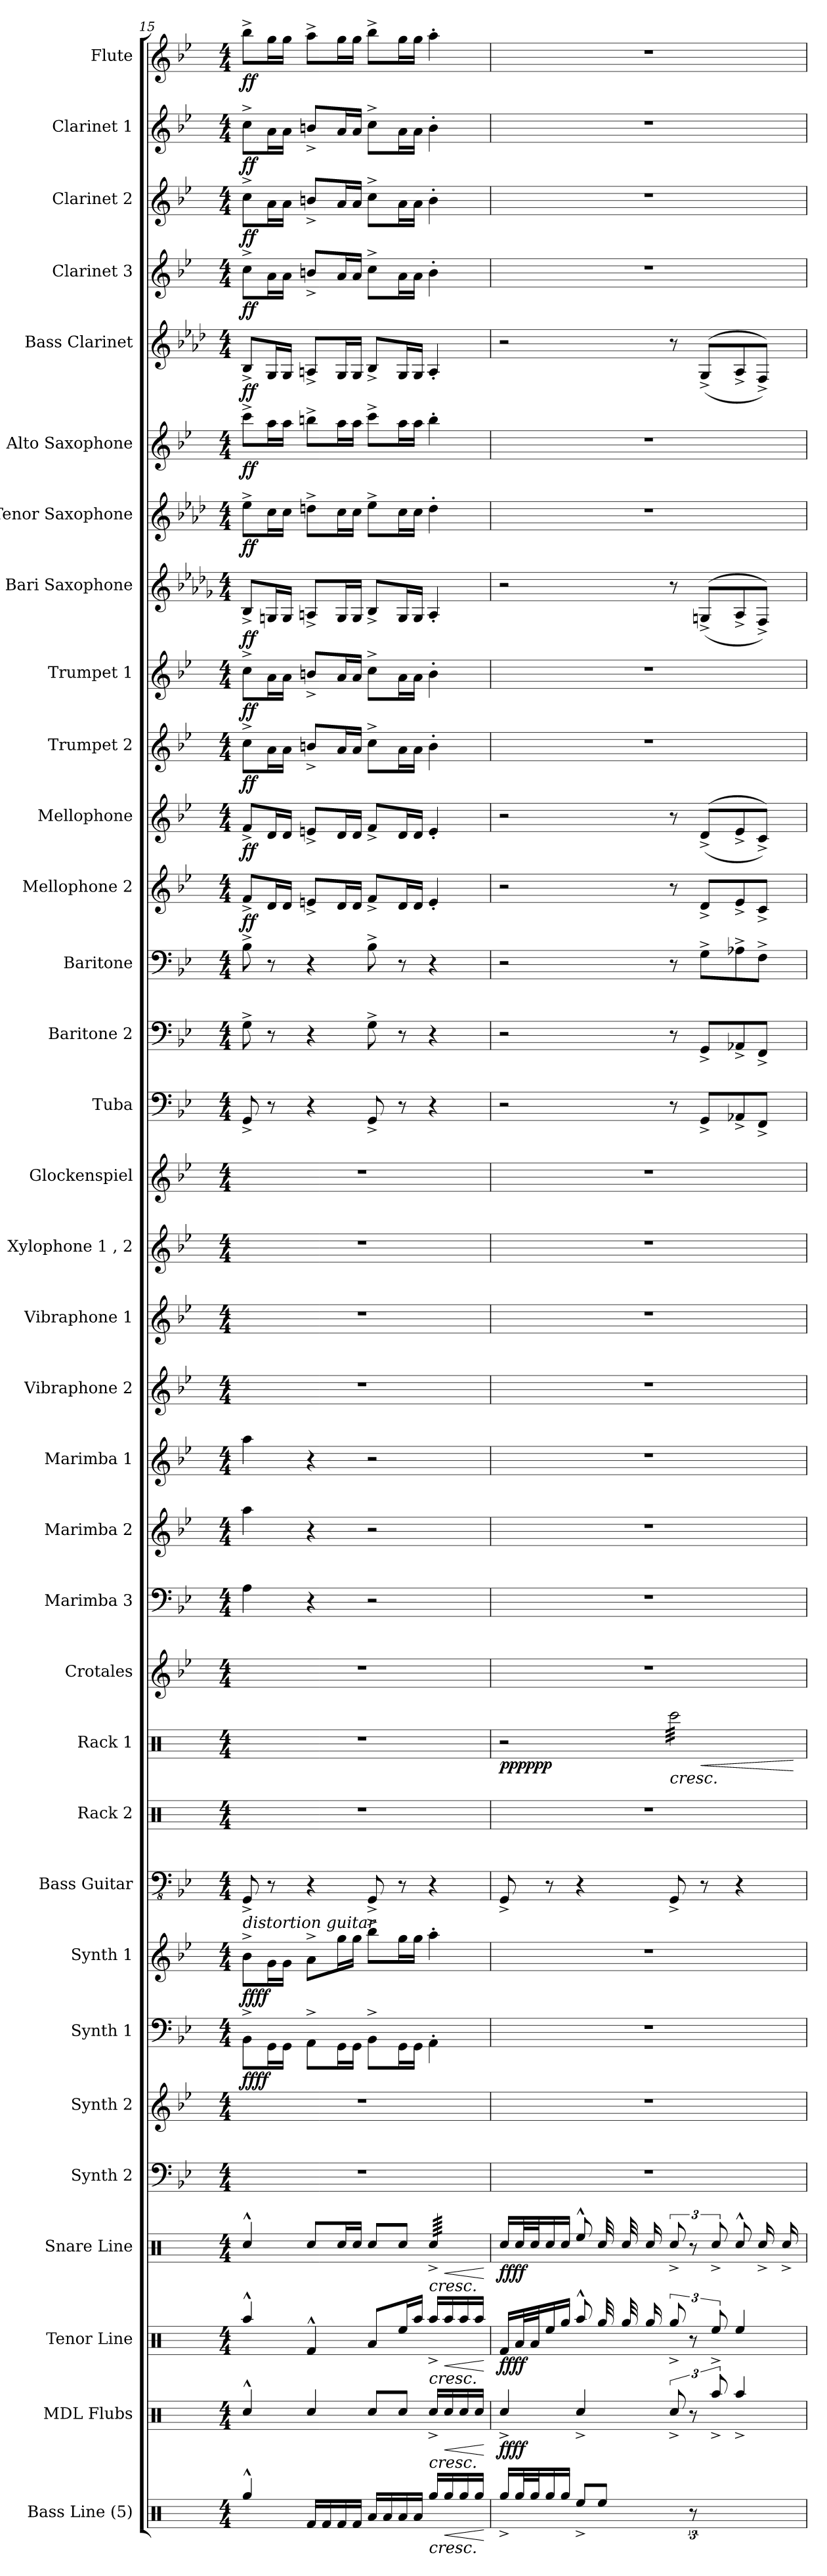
**kern	**dynam	**kern	**dynam	**kern	**dynam	**kern	**dynam	**kern	**kern	**kern	**dynam	**kern	**dynam	**kern	**kern	**kern	**dynam	**kern	**kern	**kern	**kern	**kern	**kern	**kern	**kern	**kern	**kern	**kern	**kern	**dynam	**kern	**dynam	**kern	**dynam	**kern	**dynam	**kern	**dynam	**kern	**dynam	**kern	**dynam	**kern	**dynam	**kern	**dynam	**kern	**dynam	**kern	**dynam	**kern	**dynam
*part34	*part34	*part33	*part33	*part32	*part32	*part31	*part31	*part30	*part29	*part28	*part28	*part27	*part27	*part26	*part25	*part24	*part24	*part23	*part22	*part21	*part20	*part19	*part18	*part17	*part16	*part15	*part14	*part13	*part12	*part12	*part11	*part11	*part10	*part10	*part9	*part9	*part8	*part8	*part7	*part7	*part6	*part6	*part5	*part5	*part4	*part4	*part3	*part3	*part2	*part2	*part1	*part1
*staff34	*staff34	*staff33	*staff33	*staff32	*staff32	*staff31	*staff31	*staff30	*staff29	*staff28	*staff28	*staff27	*staff27	*staff26	*staff25	*staff24	*staff24	*staff23	*staff22	*staff21	*staff20	*staff19	*staff18	*staff17	*staff16	*staff15	*staff14	*staff13	*staff12	*staff12	*staff11	*staff11	*staff10	*staff10	*staff9	*staff9	*staff8	*staff8	*staff7	*staff7	*staff6	*staff6	*staff5	*staff5	*staff4	*staff4	*staff3	*staff3	*staff2	*staff2	*staff1	*staff1
*I"Bass Line (5)	*	*I"MDL Flubs	*	*I"Tenor Line	*	*I"Snare Line	*	*I"Synth 2	*I"Synth 2	*I"Synth 1	*	*I"Synth 1	*	*I"Bass Guitar	*I"Rack 2	*I"Rack 1	*	*I"Crotales	*I"Marimba 3	*I"Marimba 2	*I"Marimba 1	*I"Vibraphone 2	*I"Vibraphone 1	*I"Xylophone 1 , 2	*I"Glockenspiel	*I"Tuba	*I"Baritone 2	*I"Baritone	*I"Mellophone 2	*	*I"Mellophone	*	*I"Trumpet 2	*	*I"Trumpet 1	*	*I"Bari Saxophone	*	*I"Tenor Saxophone	*	*I"Alto Saxophone	*	*I"Bass Clarinet	*	*I"Clarinet 3	*	*I"Clarinet 2	*	*I"Clarinet 1	*	*I"Flute	*
*I'B. L.	*	*I'FB.	*	*I'TN. L.	*	*I'SN. L.	*	*	*	*I'Synth.	*	*I'Synth.	*	*I'B. Guit.	*	*	*	*I'Cro.	*I'Mrm.	*I'Mrm. 2	*I'Mrm. 1	*I'Vibe 2	*I'Vibe 1	*I'Xyl.	*I'Glk.	*I'Tba.	*	*I'Bar.	*I'Mph.	*	*I'Mph.	*	*I'Tpt. 2,3	*	*I'Tpt. 1	*	*I'Bar. Sax.	*	*I'T. Sax.	*	*I'A. Sax.	*	*I'B. Cl.	*	*	*	*I'Cl. 2,3	*	*I'Cl. 1	*	*I'Fl.	*
*clefX	*	*clefX	*	*clefX	*	*clefX	*	*clefF4	*clefG2	*clefF4	*	*clefG2	*	*clefFv4	*clefX	*clefX	*	*clefG2	*clefF4	*clefG2	*clefG2	*clefG2	*clefG2	*clefG2	*clefG2	*clefF4	*clefF4	*clefF4	*clefG2	*	*clefG2	*	*clefG2	*	*clefG2	*	*clefG2	*	*clefG2	*	*clefG2	*	*clefG2	*	*clefG2	*	*clefG2	*	*clefG2	*	*clefG2	*
*	*	*	*	*	*	*	*	*	*	*	*	*	*	*	*	*	*	*ITrd-14c-24	*	*	*	*	*	*ITrd-7c-12	*ITrd-14c-24	*	*	*	*ITrd4c7	*	*ITrd4c7	*	*ITrd1c2	*	*ITrd1c2	*	*ITrd12c21	*	*ITrd8c14	*	*ITrd5c9	*	*ITrd8c14	*	*ITrd1c2	*	*ITrd1c2	*	*ITrd1c2	*	*	*
*k[]	*	*k[]	*	*k[]	*	*k[]	*	*k[b-e-]	*k[b-e-]	*k[b-e-]	*	*k[b-e-]	*	*k[b-e-]	*k[]	*k[]	*	*k[b-e-]	*k[b-e-]	*k[b-e-]	*k[b-e-]	*k[b-e-]	*k[b-e-]	*k[b-e-]	*k[b-e-]	*k[b-e-]	*k[b-e-]	*k[b-e-]	*k[b-e-a-]	*	*k[b-e-a-]	*	*k[b-e-a-d-]	*	*k[b-e-a-d-]	*	*k[b-e-a-d-g-]	*	*k[b-e-a-d-]	*	*k[b-e-a-d-g-]	*	*k[b-e-a-d-]	*	*k[b-e-a-d-]	*	*k[b-e-a-d-]	*	*k[b-e-a-d-]	*	*k[b-e-]	*
*M4/4	*	*M4/4	*	*M4/4	*	*M4/4	*	*M4/4	*M4/4	*M4/4	*	*M4/4	*	*M4/4	*M4/4	*M4/4	*	*M4/4	*M4/4	*M4/4	*M4/4	*M4/4	*M4/4	*M4/4	*M4/4	*M4/4	*M4/4	*M4/4	*M4/4	*	*M4/4	*	*M4/4	*	*M4/4	*	*M4/4	*	*M4/4	*	*M4/4	*	*M4/4	*	*M4/4	*	*M4/4	*	*M4/4	*	*M4/4	*
=15	=15	=15	=15	=15	=15	=15	=15	=15	=15	=15	=15	=15	=15	=15	=15	=15	=15	=15	=15	=15	=15	=15	=15	=15	=15	=15	=15	=15	=15	=15	=15	=15	=15	=15	=15	=15	=15	=15	=15	=15	=15	=15	=15	=15	=15	=15	=15	=15	=15	=15	=15	=15
!	!	!	!	!	!	!	!	!	!	!	!	!LO:TX:a:i:t=distortion guitar	!	!	!	!	!	!	!	!	!	!	!	!	!	!	!	!	!	!	!	!	!	!	!	!	!	!	!	!	!	!	!	!	!	!	!	!	!	!	!	!
!	!	!	!	!	!	!	!	!	!	!	!LO:DY:b	!	!	!	!	!	!	!	!	!	!	!	!	!	!	!	!	!	!	!	!	!	!	!	!	!	!	!	!	!	!	!	!	!	!	!	!	!	!	!	!	!
!	!	!	!	!	!	!	!	!	!	!	!LO:DY:n=1:b	!	!LO:DY:b	!	!	!	!	!	!	!	!	!	!	!	!	!	!	!	!	!	!	!	!	!	!	!	!	!	!	!	!	!	!	!	!	!	!	!	!	!	!	!
!	!	!	!	!	!	!	!	!	!	!	!	!	!LO:DY:n=1:b	!	!	!	!	!	!	!	!	!	!	!	!	!	!	!	!	!LO:DY:b	!	!	!	!	!	!	!	!	!	!	!	!	!	!	!	!	!	!	!	!	!	!
!	!	!	!	!	!	!	!	!	!	!	!	!	!	!	!	!	!	!	!	!	!	!	!	!	!	!	!	!	!	!LO:DY:n=1:b	!	!LO:DY:b	!	!	!	!	!	!	!	!	!	!	!	!	!	!	!	!	!	!	!	!
!	!	!	!	!	!	!	!	!	!	!	!	!	!	!	!	!	!	!	!	!	!	!	!	!	!	!	!	!	!	!	!	!LO:DY:n=1:b	!	!LO:DY:b	!	!	!	!	!	!	!	!	!	!	!	!	!	!	!	!	!	!
!	!	!	!	!	!	!	!	!	!	!	!	!	!	!	!	!	!	!	!	!	!	!	!	!	!	!	!	!	!	!	!	!	!	!LO:DY:n=1:b	!	!LO:DY:b	!	!	!	!	!	!	!	!	!	!	!	!	!	!	!	!
!	!	!	!	!	!	!	!	!	!	!	!	!	!	!	!	!	!	!	!	!	!	!	!	!	!	!	!	!	!	!	!	!	!	!	!	!LO:DY:n=1:b	!	!LO:DY:b	!	!	!	!	!	!	!	!	!	!	!	!	!	!
!	!	!	!	!	!	!	!	!	!	!	!	!	!	!	!	!	!	!	!	!	!	!	!	!	!	!	!	!	!	!	!	!	!	!	!	!	!	!LO:DY:n=1:b	!	!LO:DY:b	!	!	!	!	!	!	!	!	!	!	!	!
!	!	!	!	!	!	!	!	!	!	!	!	!	!	!	!	!	!	!	!	!	!	!	!	!	!	!	!	!	!	!	!	!	!	!	!	!	!	!	!	!LO:DY:n=1:b	!	!LO:DY:b	!	!	!	!	!	!	!	!	!	!
!	!	!	!	!	!	!	!	!	!	!	!	!	!	!	!	!	!	!	!	!	!	!	!	!	!	!	!	!	!	!	!	!	!	!	!	!	!	!	!	!	!	!LO:DY:n=1:b	!	!LO:DY:b	!	!	!	!	!	!	!	!
!	!	!	!	!	!	!	!	!	!	!	!	!	!	!	!	!	!	!	!	!	!	!	!	!	!	!	!	!	!	!	!	!	!	!	!	!	!	!	!	!	!	!	!	!LO:DY:n=1:b	!	!LO:DY:b	!	!	!	!	!	!
!	!	!	!	!	!	!	!	!	!	!	!	!	!	!	!	!	!	!	!	!	!	!	!	!	!	!	!	!	!	!	!	!	!	!	!	!	!	!	!	!	!	!	!	!	!	!LO:DY:n=1:b	!	!LO:DY:b	!	!	!	!
!	!	!	!	!	!	!	!	!	!	!	!	!	!	!	!	!	!	!	!	!	!	!	!	!	!	!	!	!	!	!	!	!	!	!	!	!	!	!	!	!	!	!	!	!	!	!	!	!LO:DY:n=1:b	!	!LO:DY:b	!	!
!	!	!	!	!	!	!	!	!	!	!	!	!	!	!	!	!	!	!	!	!	!	!	!	!	!	!	!	!	!	!	!	!	!	!	!	!	!	!	!	!	!	!	!	!	!	!	!	!	!	!LO:DY:n=1:b	!	!LO:DY:b
!	!	!	!	!	!	!	!	!	!	!	!	!	!	!	!	!	!	!	!	!	!	!	!	!	!	!	!	!	!	!	!	!	!	!	!	!	!	!	!	!	!	!	!	!	!	!	!	!	!	!	!	!LO:DY:n=1:b
4Rgg^^/	.	4Rcc^^/	.	4Raa^^/	.	4Rcc^^/	.	1r	1r	8BB-^\L	ff ff	8b-^\L	ff ff	8GGG^/	1r	1r	.	1r	4A\	4aa\	4aa\	1r	1r	1r	1r	8GG^/	8G^\	8B-^\	8B-^/L	f f	8B-^/L	f f	8b-^\L	f f	8b-^\L	f f	8BB-^/L	f f	8e-^\L	f f	8ee-^\L	f f	8BB-^/L	f f	8b-^\L	f f	8b-^\L	f f	8b-^\L	f f	8bb-^\L	f f
.	.	.	.	.	.	.	.	.	.	16GG\L	.	16g\L	.	8r	.	.	.	.	.	.	.	.	.	.	.	8r	8r	8r	16G/L	.	16G/L	.	16g\L	.	16g\L	.	16GGn/L	.	16c\L	.	16cc\L	.	16GG/L	.	16g\L	.	16g\L	.	16g\L	.	16gg\L	.
.	.	.	.	.	.	.	.	.	.	16GG\JJ	.	16g\JJ	.	.	.	.	.	.	.	.	.	.	.	.	.	.	.	.	16G/JJ	.	16G/JJ	.	16g\JJ	.	16g\JJ	.	16GG/JJ	.	16c\JJ	.	16cc\JJ	.	16GG/JJ	.	16g\JJ	.	16g\JJ	.	16g\JJ	.	16gg\JJ	.
16Rf/LL	.	4Rcc/	.	4Rf^^/	.	8Rcc/L	.	.	.	8AA^\L	.	8a^\L	.	4r	.	.	.	.	4r	4r	4r	.	.	.	.	4r	4r	4r	8An^/L	.	8An^/L	.	8an^/L	.	8an^/L	.	8AAn^/L	.	8dn^\L	.	8ddn^\L	.	8AAn^/L	.	8an^/L	.	8an^/L	.	8an^/L	.	8aa^\L	.
16Rf/	.	.	.	.	.	.	.	.	.	.	.	.	.	.	.	.	.	.	.	.	.	.	.	.	.	.	.	.	.	.	.	.	.	.	.	.	.	.	.	.	.	.	.	.	.	.	.	.	.	.	.	.
16Rf/	.	.	.	.	.	16Rcc/L	.	.	.	16GG\L	.	16gg\L	.	.	.	.	.	.	.	.	.	.	.	.	.	.	.	.	16G/L	.	16G/L	.	16g/L	.	16g/L	.	16GG/L	.	16c\L	.	16cc\L	.	16GG/L	.	16g/L	.	16g/L	.	16g/L	.	16gg\L	.
16Rf/JJ	.	.	.	.	.	16Rcc/JJ	.	.	.	16GG\JJ	.	16gg\JJ	.	.	.	.	.	.	.	.	.	.	.	.	.	.	.	.	16G/JJ	.	16G/JJ	.	16g/JJ	.	16g/JJ	.	16GG/JJ	.	16c\JJ	.	16cc\JJ	.	16GG/JJ	.	16g/JJ	.	16g/JJ	.	16g/JJ	.	16gg\JJ	.
16Ra/LL	.	8Rcc/L	.	8Ra/L	.	8Rcc/L	.	.	.	8BB-^\L	.	8bb-^\L	.	8GGG^/	.	.	.	.	2r	2r	2r	.	.	.	.	8GG^/	8G^\	8B-^\	8B-^/L	.	8B-^/L	.	8b-^\L	.	8b-^\L	.	8BB-^/L	.	8e-^\L	.	8ee-^\L	.	8BB-^/L	.	8b-^\L	.	8b-^\L	.	8b-^\L	.	8bb-^\L	.
16Ra/	.	.	.	.	.	.	.	.	.	.	.	.	.	.	.	.	.	.	.	.	.	.	.	.	.	.	.	.	.	.	.	.	.	.	.	.	.	.	.	.	.	.	.	.	.	.	.	.	.	.	.	.
16Ra/	.	8Rcc/J	.	16Ree/L	.	8Rcc/J	.	.	.	16GG\L	.	16gg\L	.	8r	.	.	.	.	.	.	.	.	.	.	.	8r	8r	8r	16G/L	.	16G/L	.	16g\L	.	16g\L	.	16GG/L	.	16c\L	.	16cc\L	.	16GG/L	.	16g\L	.	16g\L	.	16g\L	.	16gg\L	.
16Ra/JJ	.	.	.	16Raa/JJ	.	.	.	.	.	16GG\JJ	.	16gg\JJ	.	.	.	.	.	.	.	.	.	.	.	.	.	.	.	.	16G/JJ	.	16G/JJ	.	16g\JJ	.	16g\JJ	.	16GG/JJ	.	16c\JJ	.	16cc\JJ	.	16GG/JJ	.	16g\JJ	.	16g\JJ	.	16g\JJ	.	16gg\JJ	.
!	!LO:HP:b	!	!LO:HP:b	!	!LO:HP:b	!	!LO:HP:b	!	!	!	!	!	!	!	!	!	!	!	!	!	!	!	!	!	!	!	!	!	!	!	!	!	!	!	!	!	!	!	!	!	!	!	!	!	!	!	!	!	!	!	!	!
*	*	*	*	*	*	*tremolo	*	*	*	*	*	*	*	*	*	*	*	*	*	*	*	*	*	*	*	*	*	*	*	*	*	*	*	*	*	*	*	*	*	*	*	*	*	*	*	*	*	*	*	*	*	*
16Rgg/LL	<	16Rcc^/LL	<	16Raa^/LL	<	64Rcc^/LLLL	<	.	.	4AA'\	.	4aa'\	.	4r	.	.	.	.	.	.	.	.	.	.	.	4r	4r	4r	4A'/	.	4A'/	.	4a'\	.	4a'\	.	4AA'/	.	4d'\	.	4dd'\	.	4AA'/	.	4a'\	.	4a'\	.	4a'\	.	4aa'\	.
.	.	.	.	.	.	64Rcc^/	.	.	.	.	.	.	.	.	.	.	.	.	.	.	.	.	.	.	.	.	.	.	.	.	.	.	.	.	.	.	.	.	.	.	.	.	.	.	.	.	.	.	.	.	.	.
.	.	.	.	.	.	64Rcc^/	.	.	.	.	.	.	.	.	.	.	.	.	.	.	.	.	.	.	.	.	.	.	.	.	.	.	.	.	.	.	.	.	.	.	.	.	.	.	.	.	.	.	.	.	.	.
.	.	.	.	.	.	64Rcc^/	.	.	.	.	.	.	.	.	.	.	.	.	.	.	.	.	.	.	.	.	.	.	.	.	.	.	.	.	.	.	.	.	.	.	.	.	.	.	.	.	.	.	.	.	.	.
!	!LO:HP:b	!	!LO:HP:b	!	!LO:HP:b	!	!LO:HP:b	!	!	!	!	!	!	!	!	!	!	!	!	!	!	!	!	!	!	!	!	!	!	!	!	!	!	!	!	!	!	!	!	!	!	!	!	!	!	!	!	!	!	!	!	!
16Rgg/	<	16Rcc/	<	16Raa/	<	64Rcc/	<	.	.	.	.	.	.	.	.	.	.	.	.	.	.	.	.	.	.	.	.	.	.	.	.	.	.	.	.	.	.	.	.	.	.	.	.	.	.	.	.	.	.	.	.	.
.	.	.	.	.	.	64Rcc/	.	.	.	.	.	.	.	.	.	.	.	.	.	.	.	.	.	.	.	.	.	.	.	.	.	.	.	.	.	.	.	.	.	.	.	.	.	.	.	.	.	.	.	.	.	.
.	.	.	.	.	.	64Rcc/	.	.	.	.	.	.	.	.	.	.	.	.	.	.	.	.	.	.	.	.	.	.	.	.	.	.	.	.	.	.	.	.	.	.	.	.	.	.	.	.	.	.	.	.	.	.
.	.	.	.	.	.	64Rcc/	.	.	.	.	.	.	.	.	.	.	.	.	.	.	.	.	.	.	.	.	.	.	.	.	.	.	.	.	.	.	.	.	.	.	.	.	.	.	.	.	.	.	.	.	.	.
16Rgg/	.	16Rcc/	.	16Raa/	.	64Rcc/	.	.	.	.	.	.	.	.	.	.	.	.	.	.	.	.	.	.	.	.	.	.	.	.	.	.	.	.	.	.	.	.	.	.	.	.	.	.	.	.	.	.	.	.	.	.
.	.	.	.	.	.	64Rcc/	.	.	.	.	.	.	.	.	.	.	.	.	.	.	.	.	.	.	.	.	.	.	.	.	.	.	.	.	.	.	.	.	.	.	.	.	.	.	.	.	.	.	.	.	.	.
.	.	.	.	.	.	64Rcc/	.	.	.	.	.	.	.	.	.	.	.	.	.	.	.	.	.	.	.	.	.	.	.	.	.	.	.	.	.	.	.	.	.	.	.	.	.	.	.	.	.	.	.	.	.	.
.	.	.	.	.	.	64Rcc/	.	.	.	.	.	.	.	.	.	.	.	.	.	.	.	.	.	.	.	.	.	.	.	.	.	.	.	.	.	.	.	.	.	.	.	.	.	.	.	.	.	.	.	.	.	.
16Rgg/JJ	.	16Rcc/JJ	.	16Raa/JJ	.	64Rcc/	.	.	.	.	.	.	.	.	.	.	.	.	.	.	.	.	.	.	.	.	.	.	.	.	.	.	.	.	.	.	.	.	.	.	.	.	.	.	.	.	.	.	.	.	.	.
.	.	.	.	.	.	64Rcc/	.	.	.	.	.	.	.	.	.	.	.	.	.	.	.	.	.	.	.	.	.	.	.	.	.	.	.	.	.	.	.	.	.	.	.	.	.	.	.	.	.	.	.	.	.	.
.	.	.	.	.	.	64Rcc/	.	.	.	.	.	.	.	.	.	.	.	.	.	.	.	.	.	.	.	.	.	.	.	.	.	.	.	.	.	.	.	.	.	.	.	.	.	.	.	.	.	.	.	.	.	.
.	.	.	.	.	.	64Rcc/JJJJ	.	.	.	.	.	.	.	.	.	.	.	.	.	.	.	.	.	.	.	.	.	.	.	.	.	.	.	.	.	.	.	.	.	.	.	.	.	.	.	.	.	.	.	.	.	.
*	*	*	*	*	*	*Xtremolo	*	*	*	*	*	*	*	*	*	*	*	*	*	*	*	*	*	*	*	*	*	*	*	*	*	*	*	*	*	*	*	*	*	*	*	*	*	*	*	*	*	*	*	*	*	*
.	[ [	.	[ [	.	[ [	.	[ [	.	.	.	.	.	.	.	.	.	.	.	.	.	.	.	.	.	.	.	.	.	.	.	.	.	.	.	.	.	.	.	.	.	.	.	.	.	.	.	.	.	.	.	.	.
=16	=16	=16	=16	=16	=16	=16	=16	=16	=16	=16	=16	=16	=16	=16	=16	=16	=16	=16	=16	=16	=16	=16	=16	=16	=16	=16	=16	=16	=16	=16	=16	=16	=16	=16	=16	=16	=16	=16	=16	=16	=16	=16	=16	=16	=16	=16	=16	=16	=16	=16	=16	=16
!	!	!	!LO:DY:b	!	!	!	!	!	!	!	!	!	!	!	!	!	!	!	!	!	!	!	!	!	!	!	!	!	!	!	!	!	!	!	!	!	!	!	!	!	!	!	!	!	!	!	!	!	!	!	!	!
!	!	!	!LO:DY:n=1:b	!	!LO:DY:b	!	!	!	!	!	!	!	!	!	!	!	!	!	!	!	!	!	!	!	!	!	!	!	!	!	!	!	!	!	!	!	!	!	!	!	!	!	!	!	!	!	!	!	!	!	!	!
!	!	!	!	!	!LO:DY:n=1:b	!	!LO:DY:b	!	!	!	!	!	!	!	!	!	!	!	!	!	!	!	!	!	!	!	!	!	!	!	!	!	!	!	!	!	!	!	!	!	!	!	!	!	!	!	!	!	!	!	!	!
!	!	!	!	!	!	!	!LO:DY:n=1:b	!	!	!	!	!	!	!	!	!	!LO:DY:b	!	!	!	!	!	!	!	!	!	!	!	!	!	!	!	!	!	!	!	!	!	!	!	!	!	!	!	!	!	!	!	!	!	!	!
!	!	!	!	!	!	!	!	!	!	!	!	!	!	!	!	!	!LO:DY:n=1:b	!	!	!	!	!	!	!	!	!	!	!	!	!	!	!	!	!	!	!	!	!	!	!	!	!	!	!	!	!	!	!	!	!	!	!
16Rgg^/LL	.	4Rcc^/	ff ff	16Rf/LL	ff ff	16Rcc/LL	ff ff	1r	1r	1r	.	1r	.	8GGG^/	1r	2r	ppp ppp	1r	1r	1r	1r	1r	1r	1r	1r	2r	2r	2r	2r	.	2r	.	1r	.	1r	.	2r	.	1r	.	1r	.	2r	.	1r	.	1r	.	1r	.	1r	.
*tremolo	*	*	*	*	*	*	*	*	*	*	*	*	*	*	*	*	*	*	*	*	*	*	*	*	*	*	*	*	*	*	*	*	*	*	*	*	*	*	*	*	*	*	*	*	*	*	*	*	*	*	*	*
*	*	*	*	*tremolo	*	*	*	*	*	*	*	*	*	*	*	*	*	*	*	*	*	*	*	*	*	*	*	*	*	*	*	*	*	*	*	*	*	*	*	*	*	*	*	*	*	*	*	*	*	*	*	*
*	*	*	*	*	*	*tremolo	*	*	*	*	*	*	*	*	*	*	*	*	*	*	*	*	*	*	*	*	*	*	*	*	*	*	*	*	*	*	*	*	*	*	*	*	*	*	*	*	*	*	*	*	*	*
32Rgg/	.	.	.	32Ra/	.	32Rcc/	.	.	.	.	.	.	.	.	.	.	.	.	.	.	.	.	.	.	.	.	.	.	.	.	.	.	.	.	.	.	.	.	.	.	.	.	.	.	.	.	.	.	.	.	.	.
32Rgg/	.	.	.	32Ra/	.	32Rcc/	.	.	.	.	.	.	.	.	.	.	.	.	.	.	.	.	.	.	.	.	.	.	.	.	.	.	.	.	.	.	.	.	.	.	.	.	.	.	.	.	.	.	.	.	.	.
*	*	*	*	*	*	*Xtremolo	*	*	*	*	*	*	*	*	*	*	*	*	*	*	*	*	*	*	*	*	*	*	*	*	*	*	*	*	*	*	*	*	*	*	*	*	*	*	*	*	*	*	*	*	*	*
*	*	*	*	*Xtremolo	*	*	*	*	*	*	*	*	*	*	*	*	*	*	*	*	*	*	*	*	*	*	*	*	*	*	*	*	*	*	*	*	*	*	*	*	*	*	*	*	*	*	*	*	*	*	*	*
*Xtremolo	*	*	*	*	*	*	*	*	*	*	*	*	*	*	*	*	*	*	*	*	*	*	*	*	*	*	*	*	*	*	*	*	*	*	*	*	*	*	*	*	*	*	*	*	*	*	*	*	*	*	*	*
16Rgg/	.	.	.	16Ree/	.	16Rcc/	.	.	.	.	.	.	.	8r	.	.	.	.	.	.	.	.	.	.	.	.	.	.	.	.	.	.	.	.	.	.	.	.	.	.	.	.	.	.	.	.	.	.	.	.	.	.
16Rgg/JJ	.	.	.	16Rgg/JJ	.	16Rcc/JJ	.	.	.	.	.	.	.	.	.	.	.	.	.	.	.	.	.	.	.	.	.	.	.	.	.	.	.	.	.	.	.	.	.	.	.	.	.	.	.	.	.	.	.	.	.	.
8Ree^/L	.	4Rcc^/	.	8Raa^^/L	.	8Ree^^/L	.	.	.	.	.	.	.	4r	.	.	.	.	.	.	.	.	.	.	.	.	.	.	.	.	.	.	.	.	.	.	.	.	.	.	.	.	.	.	.	.	.	.	.	.	.	.
*	*	*	*	*tremolo	*	*	*	*	*	*	*	*	*	*	*	*	*	*	*	*	*	*	*	*	*	*	*	*	*	*	*	*	*	*	*	*	*	*	*	*	*	*	*	*	*	*	*	*	*	*	*	*
*	*	*	*	*	*	*tremolo	*	*	*	*	*	*	*	*	*	*	*	*	*	*	*	*	*	*	*	*	*	*	*	*	*	*	*	*	*	*	*	*	*	*	*	*	*	*	*	*	*	*	*	*	*	*
8Ree/J	.	.	.	32Rgg/LLL	.	32Rcc/LLL	.	.	.	.	.	.	.	.	.	.	.	.	.	.	.	.	.	.	.	.	.	.	.	.	.	.	.	.	.	.	.	.	.	.	.	.	.	.	.	.	.	.	.	.	.	.
.	.	.	.	32Rgg/	.	32Rcc/	.	.	.	.	.	.	.	.	.	.	.	.	.	.	.	.	.	.	.	.	.	.	.	.	.	.	.	.	.	.	.	.	.	.	.	.	.	.	.	.	.	.	.	.	.	.
*	*	*	*	*	*	*Xtremolo	*	*	*	*	*	*	*	*	*	*	*	*	*	*	*	*	*	*	*	*	*	*	*	*	*	*	*	*	*	*	*	*	*	*	*	*	*	*	*	*	*	*	*	*	*	*
*	*	*	*	*Xtremolo	*	*	*	*	*	*	*	*	*	*	*	*	*	*	*	*	*	*	*	*	*	*	*	*	*	*	*	*	*	*	*	*	*	*	*	*	*	*	*	*	*	*	*	*	*	*	*	*
.	.	.	.	16Rgg/JJ	.	16Rcc/JJ	.	.	.	.	.	.	.	.	.	.	.	.	.	.	.	.	.	.	.	.	.	.	.	.	.	.	.	.	.	.	.	.	.	.	.	.	.	.	.	.	.	.	.	.	.	.
!	!	!	!	!	!	!	!	!	!	!	!	!	!	!	!	!	!LO:HP:b	!	!	!	!	!	!	!	!	!	!	!	!	!	!	!	!	!	!	!	!	!	!	!	!	!	!	!	!	!	!	!	!	!	!	!
*	*	*	*	*	*	*	*	*	*	*	*	*	*	*	*	*tremolo	*	*	*	*	*	*	*	*	*	*	*	*	*	*	*	*	*	*	*	*	*	*	*	*	*	*	*	*	*	*	*	*	*	*	*	*
12R^/	.	12Rcc^/	.	12Rgg^/	.	12Rcc^/	.	.	.	.	.	.	.	8GGG^/	.	32Rccc\LLL	<	.	.	.	.	.	.	.	.	8r	8r	8r	8r	.	8r	.	.	.	.	.	8r	.	.	.	.	.	8r	.	.	.	.	.	.	.	.	.
.	.	.	.	.	.	.	.	.	.	.	.	.	.	.	.	32Rccc\	.	.	.	.	.	.	.	.	.	.	.	.	.	.	.	.	.	.	.	.	.	.	.	.	.	.	.	.	.	.	.	.	.	.	.	.
.	.	.	.	.	.	.	.	.	.	.	.	.	.	.	.	32Rccc\	.	.	.	.	.	.	.	.	.	.	.	.	.	.	.	.	.	.	.	.	.	.	.	.	.	.	.	.	.	.	.	.	.	.	.	.
12r	.	12r	.	12r	.	12r	.	.	.	.	.	.	.	.	.	.	.	.	.	.	.	.	.	.	.	.	.	.	.	.	.	.	.	.	.	.	.	.	.	.	.	.	.	.	.	.	.	.	.	.	.	.
.	.	.	.	.	.	.	.	.	.	.	.	.	.	.	.	32Rccc\	.	.	.	.	.	.	.	.	.	.	.	.	.	.	.	.	.	.	.	.	.	.	.	.	.	.	.	.	.	.	.	.	.	.	.	.
!	!	!	!	!	!	!	!	!	!	!	!	!	!	!	!	!	!LO:HP:b	!	!	!	!	!	!	!	!	!	!	!	!	!	!	!	!	!	!	!	!	!	!	!	!	!	!	!	!	!	!	!	!	!	!	!
.	.	.	.	.	.	.	.	.	.	.	.	.	.	8r	.	32Rccc\	<	.	.	.	.	.	.	.	.	8GG^/L	8GG^/L	8G^\L	8G^/L	.	((8G^/L	.	.	.	.	.	((8GGn^/L	.	.	.	.	.	((8GG^/L	.	.	.	.	.	.	.	.	.
.	.	.	.	.	.	.	.	.	.	.	.	.	.	.	.	32Rccc\	.	.	.	.	.	.	.	.	.	.	.	.	.	.	.	.	.	.	.	.	.	.	.	.	.	.	.	.	.	.	.	.	.	.	.	.
12R^/	.	12Raa^/	.	12Ree^/	.	12Rcc^/	.	.	.	.	.	.	.	.	.	.	.	.	.	.	.	.	.	.	.	.	.	.	.	.	.	.	.	.	.	.	.	.	.	.	.	.	.	.	.	.	.	.	.	.	.	.
.	.	.	.	.	.	.	.	.	.	.	.	.	.	.	.	32Rccc\	.	.	.	.	.	.	.	.	.	.	.	.	.	.	.	.	.	.	.	.	.	.	.	.	.	.	.	.	.	.	.	.	.	.	.	.
.	.	.	.	.	.	.	.	.	.	.	.	.	.	.	.	32Rccc\	.	.	.	.	.	.	.	.	.	.	.	.	.	.	.	.	.	.	.	.	.	.	.	.	.	.	.	.	.	.	.	.	.	.	.	.
4R^/	.	4Raa^/	.	4Ree/	.	8Rcc^^/L	.	.	.	.	.	.	.	4r	.	32Rccc\	.	.	.	.	.	.	.	.	.	8AA-X^/	8AA-X^/	8A-X^\	8A-^/	.	8A-^/	.	.	.	.	.	8AA-^/	.	.	.	.	.	8AA-^/	.	.	.	.	.	.	.	.	.
.	.	.	.	.	.	.	.	.	.	.	.	.	.	.	.	32Rccc\	.	.	.	.	.	.	.	.	.	.	.	.	.	.	.	.	.	.	.	.	.	.	.	.	.	.	.	.	.	.	.	.	.	.	.	.
.	.	.	.	.	.	.	.	.	.	.	.	.	.	.	.	32Rccc\	.	.	.	.	.	.	.	.	.	.	.	.	.	.	.	.	.	.	.	.	.	.	.	.	.	.	.	.	.	.	.	.	.	.	.	.
.	.	.	.	.	.	.	.	.	.	.	.	.	.	.	.	32Rccc\	.	.	.	.	.	.	.	.	.	.	.	.	.	.	.	.	.	.	.	.	.	.	.	.	.	.	.	.	.	.	.	.	.	.	.	.
.	.	.	.	.	.	16Rcc^/L	.	.	.	.	.	.	.	.	.	32Rccc\	.	.	.	.	.	.	.	.	.	8FF^/J	8FF^/J	8F^\J	8F^/J	.	8F^/J))	.	.	.	.	.	8FF^/J))	.	.	.	.	.	8FF^/J))	.	.	.	.	.	.	.	.	.
.	.	.	.	.	.	.	.	.	.	.	.	.	.	.	.	32Rccc\	.	.	.	.	.	.	.	.	.	.	.	.	.	.	.	.	.	.	.	.	.	.	.	.	.	.	.	.	.	.	.	.	.	.	.	.
.	.	.	.	.	.	16Rcc^/JJ	.	.	.	.	.	.	.	.	.	32Rccc\	.	.	.	.	.	.	.	.	.	.	.	.	.	.	.	.	.	.	.	.	.	.	.	.	.	.	.	.	.	.	.	.	.	.	.	.
.	.	.	.	.	.	.	.	.	.	.	.	.	.	.	.	32Rccc\JJJ	.	.	.	.	.	.	.	.	.	.	.	.	.	.	.	.	.	.	.	.	.	.	.	.	.	.	.	.	.	.	.	.	.	.	.	.
*	*	*	*	*	*	*	*	*	*	*	*	*	*	*	*	*Xtremolo	*	*	*	*	*	*	*	*	*	*	*	*	*	*	*	*	*	*	*	*	*	*	*	*	*	*	*	*	*	*	*	*	*	*	*	*
.	.	.	.	.	.	.	.	.	.	.	.	.	.	.	.	.	[ [	.	.	.	.	.	.	.	.	.	.	.	.	.	.	.	.	.	.	.	.	.	.	.	.	.	.	.	.	.	.	.	.	.	.	.
=	=	=	=	=	=	=	=	=	=	=	=	=	=	=	=	=	=	=	=	=	=	=	=	=	=	=	=	=	=	=	=	=	=	=	=	=	=	=	=	=	=	=	=	=	=	=	=	=	=	=	=	=
*-	*-	*-	*-	*-	*-	*-	*-	*-	*-	*-	*-	*-	*-	*-	*-	*-	*-	*-	*-	*-	*-	*-	*-	*-	*-	*-	*-	*-	*-	*-	*-	*-	*-	*-	*-	*-	*-	*-	*-	*-	*-	*-	*-	*-	*-	*-	*-	*-	*-	*-	*-	*-
